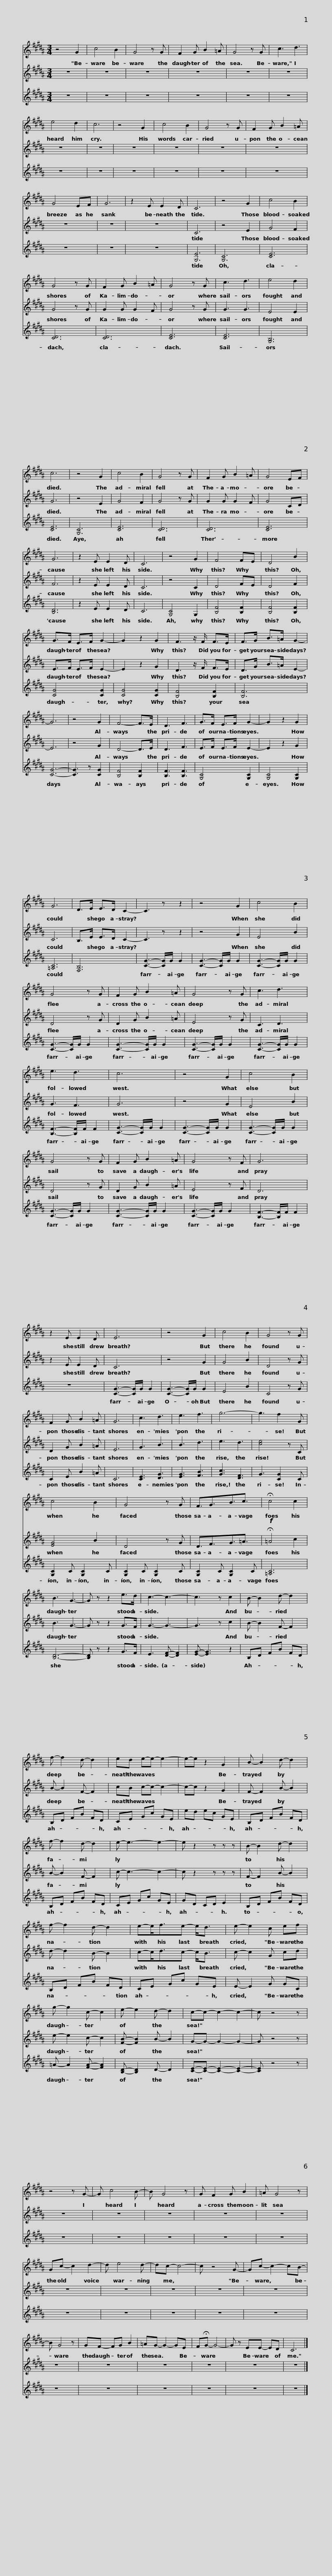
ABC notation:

X:1
%%score 1 2 3
L:1/8
M:3/4
I:linebreak $
K:B
V:1 treble
V:2 treble
V:3 treble
V:1
 z4 G2 | c4 B2 | G4 z G | F2 G B2 =A | G4 z G | %5
 c3 d3 | e4 d2 |$ c6 | z4 G2 | c4 B2 | %10
 G4 z G | F2 G B2 =A | G4 EF | G6 | z2 E E2 D |$ %15
 C6 | z4 G2 | c4 B2 | G4 z G | F2 G B2 =A | %20
 G4 z G | c3 d3 | e4 d2 |$ c6 | z4 G2 | %25
 c4 B2 | G4 z G | F2 G B2 =A | G4 EF | G6 | %30
 z2 E E2 D | C6 |$ z4 G2 | F4 FE | D4 B2 | %35
 G>F E>F G2- | G2 z2 G2 | F3 z/ F/ F>E |$ F>G B>=A G2- | G6 | %40
 z4 G2 | F4- F>E | D3 F3 | G>F E>F G2- |$ G2 z2 G2 | %45
 G6 | D>E E>D C2- | C3 z z2 | z4 G2 | c4 B2 |$ %50
 G4 z G | F2 G B2 =A | G4 z G | c3 d3 | e3 d3 |$ %55
 c6 | z4 G2 | c4 B2 | G4 z G | F2 G B2 =A |$ %60
 G4 z F | G6 | z2 E E2 D | E6 | z4 G2 | %65
 c4 B2 |$ G4 z G | F2 G B2 =A | G6 | c3 d3 | %70
 e3 f3 | g6- | g3 f2 G |$ c4 B2 | G4 z G | %75
 F3/2G3/2B3/2c3/2 | !fermata!c4 c2 | B3 G3- | G z z2 e>d |$ c3- c3- | %80
 c3 z c2 | B- B2 d- d2 | f- f2 d- d2 | ed e-e- e2- |$ e-e z2 G2 | %85
 B- B2 d- d2 | f- f2 d- d2 | e- e3- e2- | e z2 z z z | B- B2 d- d2 |$ %90
 f- f2 d- d2 | e-e<fe- e<d | e- e2 c ef | g- g2 c- c2 | e- e2 d- d2 |$ %95
 c-c- c2- c2- | c z4 z | z4 z G- | G c4 B- | B G4 z | %100
 G F2 G B2 | =A G4 z | Gc- c2 d2- |$ d e4 d- | dc- c4- | %105
 c z4 G- | Gc- c2- cB- | B G4 z | GF- FG B2 | =AG- G2- GE | %110
 F!fermata!G- G4- |$ G z EE- ED | C6 |] %113
V:2
 z6 | z6 | z6 | z6 | z6 | %5
 z6 | z6 |$ z6 | z6 | z6 | %10
 z6 | z6 | z6 | z6 | z6 |$ %15
 C6 | z4 E2 | G4 F2 | G4 z G | G2 G G2 F | %20
 G4 z G | G3 G3 | E4 E2 |$ G6 | z4 E2 | %25
 G4 F2 | G4 z G | G2 G G2 F | G4 CD | F6 | %30
 z2 E E2 D | C6 |$ z4 C2 | D4 FE | D4 F2 | %35
 E>F E>F E2- | E2 z2 G2 | D3 z/ F/ F>E |$ D>G B>=A E2- | E6 | %40
 z4 G2 | D4- D>E | D3 F3 | E>F E>F E2- |$ E2 z2 G2 | %45
 C6 | B,>E E>D C2- | C3 z z2 | z4 G2 | E4 B2 |$ %50
 D4 z G | D2 G B2 =A | E4 z G | C3 D3 | G3 F3 |$ %55
 G6 | z4 G2 | E4 B2 | D4 z G | D2 G B2 =A |$ %60
 E4 z F | D6 | z2 E E2 D | C6 | z4 G2 | %65
 G4 B2 |$ D4 z G | D2 G B2 =A | E6 | G3 B3 | %70
 B3 d3 | e3 d3 | [ce]4 z C |$ [EG]4 B2 | D4 z G | %75
 D3/2F3/2G3/2=A3/2 |!f! !fermata!=A4 c2 | B3 G3- | G z z2 G>F |$ G3- G3- | %80
 G3 z c2 | B- B2 F- F2 | B- B2 F- F2 | cB c-c- c2- |$ c-c z2 G2 | %85
 F- F2 B- B2 | B- B2 F- F2 | c- c3- c2- | c z2 z z z | F- F2 B- B2 |$ %90
 d- d2 B- B2 | c-c<dc- c<B | c- c2 G cd | e- e2 c- c2 | [FB]- [FB]2 B- B2 |$ %95
 G-G- G2- G2- | G z4 z | z6 | z6 | z6 | %100
 z6 | z6 | z6 |$ z6 | z6 | %105
 z6 | z6 | z6 | z6 | z6 | %110
 z6 |$ z6 | z6 |] %113
V:3
 z6 | z6 | z6 | z6 | z6 | %5
 z6 | z6 |$ z6 | z6 | z6 | %10
 z6 | z6 | z6 | z6 | z6 |$ %15
 [G,E]6 | [G,C]6 | [CE]6 | [CD]6 | [CD]6 | %20
 [CE]6 | [CE]6 | [G,B,]6 |$ [CE]6 | [G,C]6 | %25
 [CE]6 | [CD]6 | [CD]6 | [CE]6 | [B,D]6 | %30
 z2 E E2 D | C6 |$ [G,C]4 G,2 | [B,F]4 [B,F]2 | [B,F]4 [B,F]2 | %35
 [CG]4 [CG]2 | [CG]4 [CG]2 | [B,F]4 [B,F]2 |$ [B,F]6 | [CG]6- | %40
 [CG]3 z [CG]2 | [B,F]4 [B,F]2 | [B,F]3 [B,F]3 | [G,C]4 [G,C]2 |$ [G,C]4 [G,C]2 | %45
 [=A,C]6 | [F,B,]6 | [CG]3- [CG]/G/ G2 | [CG]3- [CG]/G/ G2 | [CG]3- [CG]/G/ G2 |$ %50
 [CG]3- [CG]/G/ G2 | [CG]3- [CG]/G/ G2 | [CG]3- [CG]/G/ G2 | [CG]3- [CG]/G/ G2 | [B,F]3- [B,F]/F/ F2 |$ %55
 [CG]3- [CG]/G/ G2 | [CG]3- [CG]/G/ G2 | [CG]3- [CG]/G/ G2 | [CG]3- [CG]/G/ G2 | [CG]3- [CG]/G/ G2 |$ %60
 [CG]3- [CG]/G/ G2 | [B,F]3- [B,F]/F/ F2 | z6 | [CG]3- [CG]/G/ G2 | [CG]3- [CG]/G/ G2 | %65
 E4 B2 |$ C4 z G | C2 E B2 =A | C6 | [CE]3 [DG]3 | %70
 [EG]3 [FB]3 | [Gc]3 [DF]3 | G3 [CG]2 C |$ [G,C]2 C [G,C]2 C | [G,C]2 C [G,C]2 C | %75
 [G,C]2 C [G,C]2 C | [=A,C]6 | [B,D]6- | [B,D] z z2 G>F |$ E3 [DF]- [DF]2 | %80
 [EG]- [EG]3 z2 | B,D FB FD | B,D FB FD | CE Gc GE |$ ed ec GE | %85
 B,D FB FD | B,D FB FD | CE Gc GE | GD CD E2 | B,D FB FD |$ %90
 B,D FB FD | CE Gc GE | E- E2 G GC | =A- A2 [FA]- [FA]2 | [B,D]- [B,D]2 D- D2 |$ %95
 [CE]-[CE]- [CE]2- [CE]2- | [CE] z4 z | z6 | z6 | z6 | %100
 z6 | z6 | z6 |$ z6 | z6 | %105
 z6 | z6 | z6 | z6 | z6 | %110
 z6 |$ z6 | z6 |] %113
